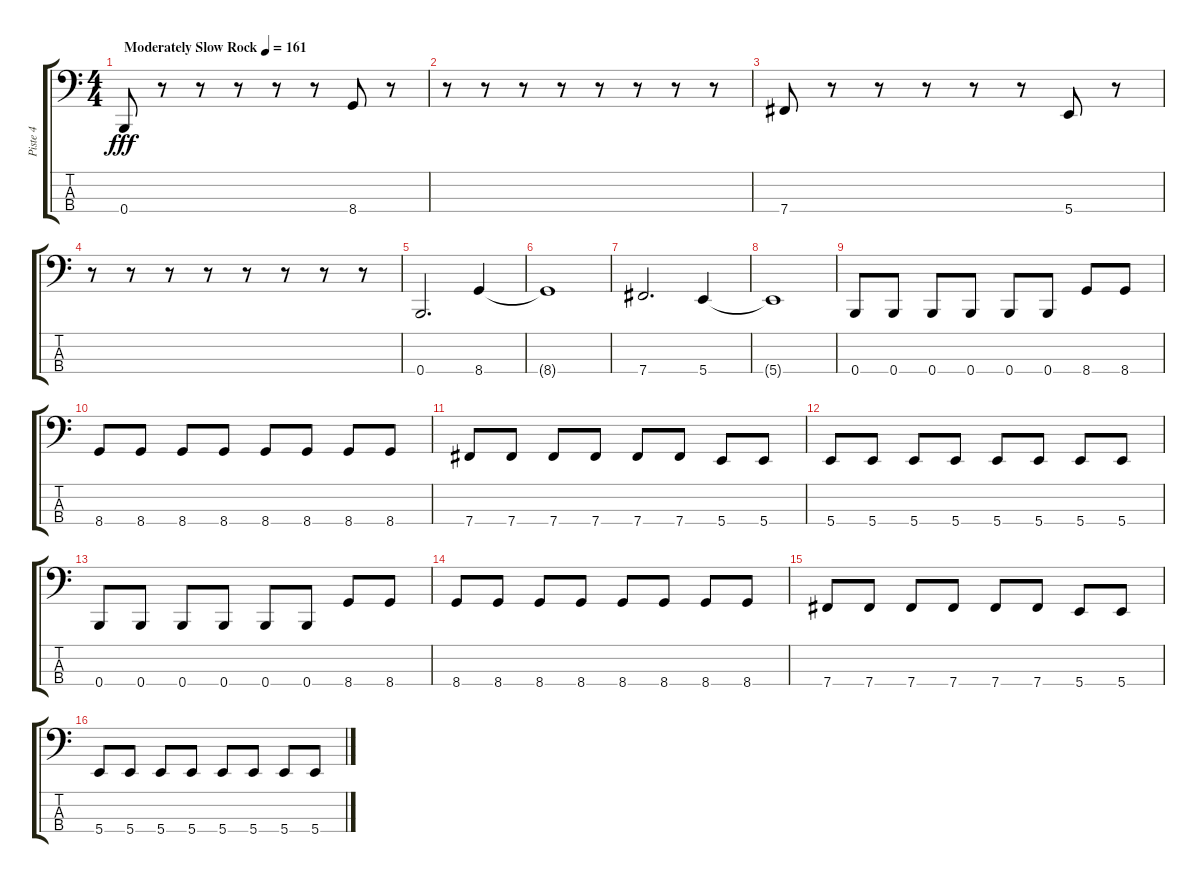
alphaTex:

\track ("Piste 4" "Piste 4") {instrument electricbassfinger}
\staff {score tabs}
\tuning (E2 B1 Gb1 B0) {hide}
\ts (4 4)
\tempo (161 "Moderately Slow Rock")
\clef f4
\ks c
0.4.8{dy fff instrument electricbassfinger} r.8 r.8 r.8 r.8 r.8 8.4.8 r.8 |
r.8 r.8 r.8 r.8 r.8 r.8 r.8 r.8 |
7.4.8 r.8 r.8 r.8 r.8 r.8 5.4.8 r.8 |
r.8 r.8 r.8 r.8 r.8 r.8 r.8 r.8 |
0.4.2{d} 8.4.4 |
8.4{t}.1 |
7.4.2{d} 5.4.4 |
5.4{t}.1 |
0.4.8 0.4.8 0.4.8 0.4.8 0.4.8 0.4.8 8.4.8 8.4.8 |
8.4.8 8.4.8 8.4.8 8.4.8 8.4.8 8.4.8 8.4.8 8.4.8 |
7.4.8 7.4.8 7.4.8 7.4.8 7.4.8 7.4.8 5.4.8 5.4.8 |
5.4.8 5.4.8 5.4.8 5.4.8 5.4.8 5.4.8 5.4.8 5.4.8 |
0.4.8 0.4.8 0.4.8 0.4.8 0.4.8 0.4.8 8.4.8 8.4.8 |
8.4.8 8.4.8 8.4.8 8.4.8 8.4.8 8.4.8 8.4.8 8.4.8 |
7.4.8 7.4.8 7.4.8 7.4.8 7.4.8 7.4.8 5.4.8 5.4.8 |
5.4.8 5.4.8 5.4.8 5.4.8 5.4.8 5.4.8 5.4.8 5.4.8
